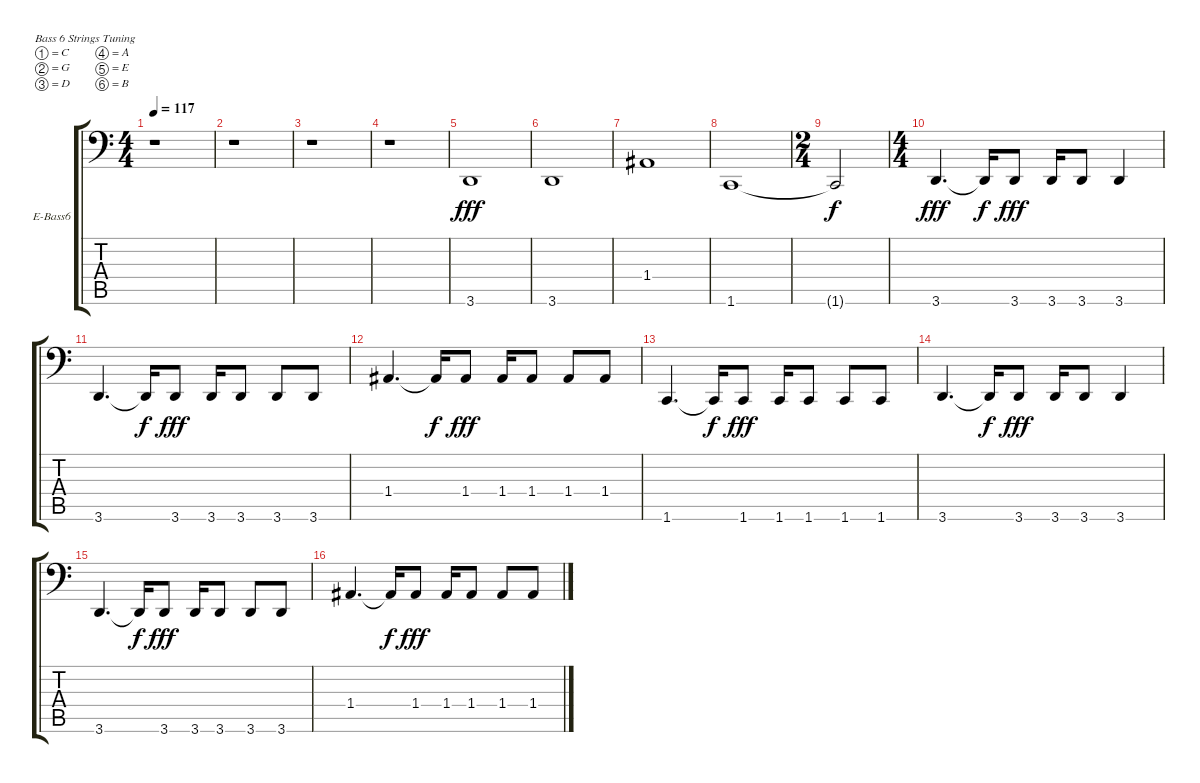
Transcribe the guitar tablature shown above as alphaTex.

\defaultSystemsLayout 4
\bracketExtendMode groupsimilarinstruments
\firstSystemTrackNameOrientation horizontal
\otherSystemsTrackNameOrientation horizontal
\track ("denver" "E-Bass6") {instrument electricbassfinger}
\staff {score tabs}
\tuning (C3 G2 D2 A1 E1 B0)
\ts (4 4)
\tempo 117
\clef f4
\scale
0.487395
\ks c
r.1{dy fff instrument electricbassfinger} |
\scale
0.256303 r.1 |
\scale
0.256303 r.1 |
\scale
0.333333 r.1 |
\scale
0.333333 3.6.1 |
\scale
0.333333 3.6.1 |
\scale
0.256303 1.4.1 |
\scale
0.256303 1.6.1 |
\ts (2 4)
\scale
0.487395 1.6{t}.2{dy f} |
\ts (4 4)
\scale
0.487395 3.6.4{d dy fff} 3.6{t}.16{dy f} 3.6.8{dy fff} 3.6.16 3.6.8 3.6.4 |
\scale
0.256303 3.6.4{d} 3.6{t}.16{dy f} 3.6.8{dy fff} 3.6.16 3.6.8 3.6.8 3.6.8 |
\scale
0.256303 1.4.4{d} 1.4{t}.16{dy f} 1.4.8{dy fff} 1.4.16 1.4.8 1.4.8 1.4.8 |
\scale
0.333333 1.6.4{d} 1.6{t}.16{dy f} 1.6.8{dy fff} 1.6.16 1.6.8 1.6.8 1.6.8 |
\scale
0.333333 3.6.4{d} 3.6{t}.16{dy f} 3.6.8{dy fff} 3.6.16 3.6.8 3.6.4 |
\scale
0.333333 3.6.4{d} 3.6{t}.16{dy f} 3.6.8{dy fff} 3.6.16 3.6.8 3.6.8 3.6.8 |
\scale
0.333333 1.4.4{d} 1.4{t}.16{dy f} 1.4.8{dy fff} 1.4.16 1.4.8 1.4.8 1.4.8
